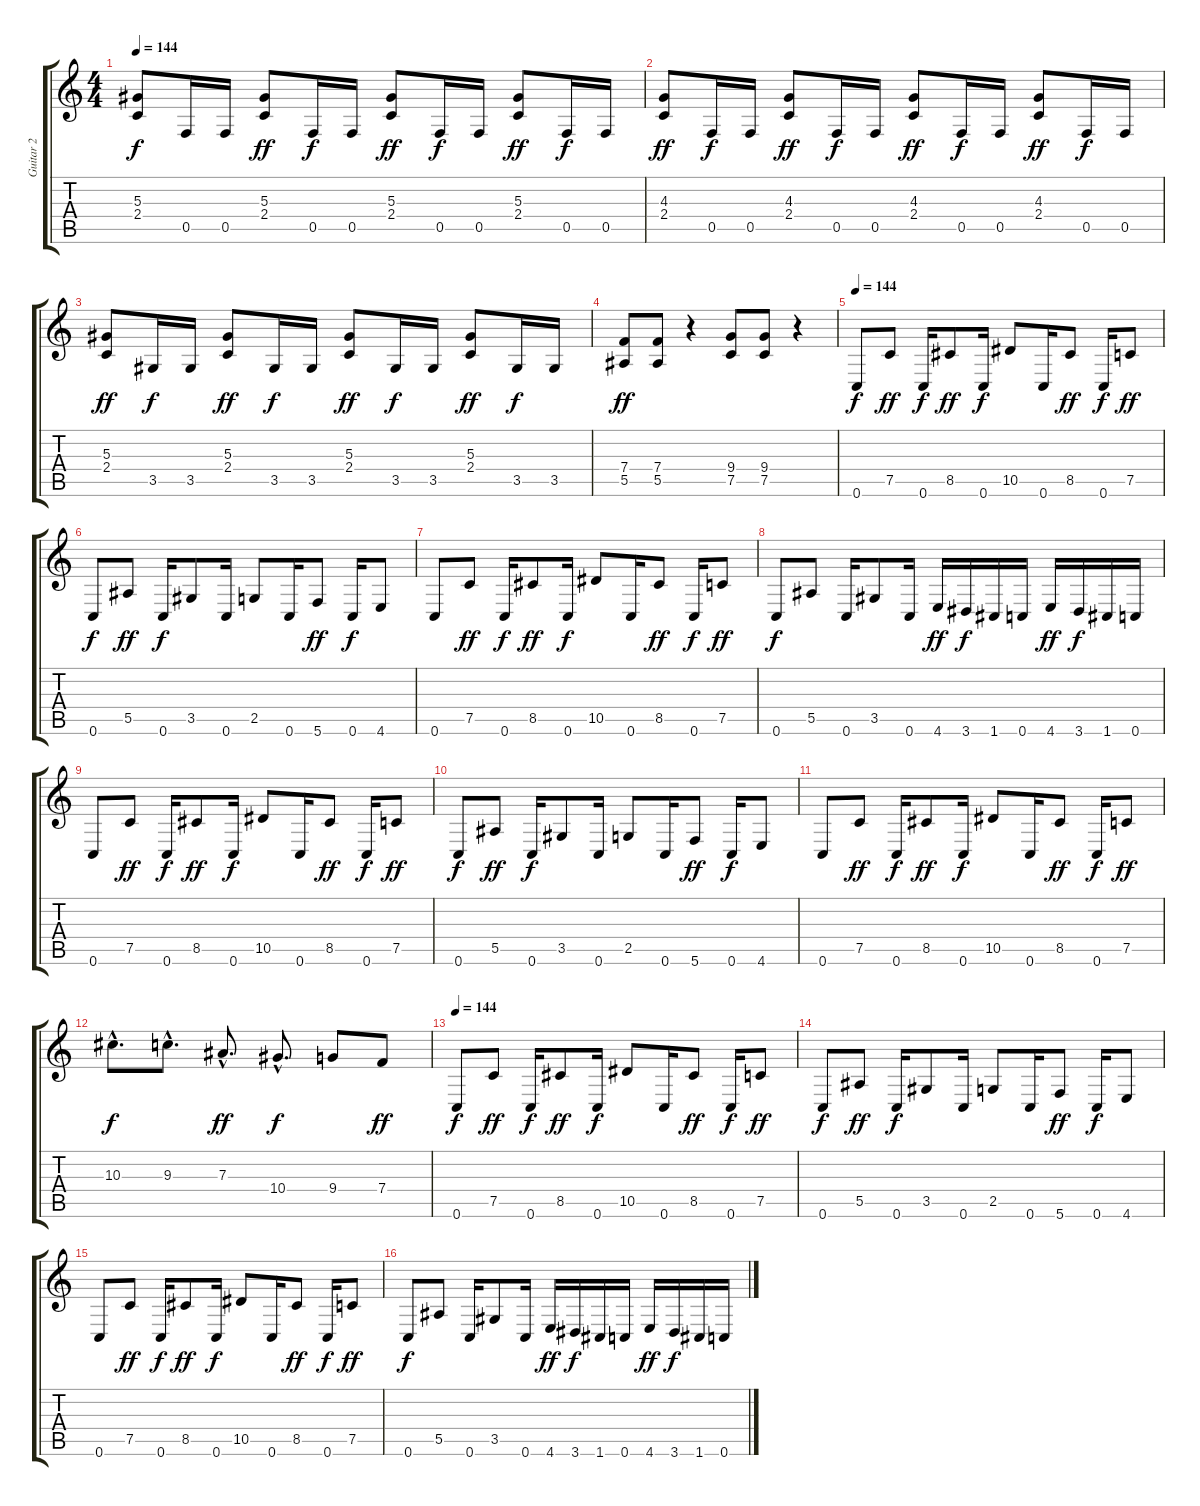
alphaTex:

\track ("Guitar 2" "Guitar 2") {instrument overdrivenguitar}
\staff {score tabs}
\tuning (C4 G3 Eb3 Bb2 F2 C2) {hide}
\ts (4 4)
\tempo 144
\clef g2
\ks c
(5.3{t} 2.4{t}).8{dy f} 0.5.16 0.5.16 (5.3 2.4).8{dy ff} 0.5.16{dy f} 0.5.16 (5.3 2.4).8{dy ff} 0.5.16{dy f} 0.5.16 (5.3 2.4).8{dy ff} 0.5.16{dy f} 0.5.16 |
(4.3 2.4).8{dy ff} 0.5.16{dy f} 0.5.16 (4.3 2.4).8{dy ff} 0.5.16{dy f} 0.5.16 (4.3 2.4).8{dy ff} 0.5.16{dy f} 0.5.16 (4.3 2.4).8{dy ff} 0.5.16{dy f} 0.5.16 |
(5.3 2.4).8{dy ff} 3.5.16{dy f} 3.5.16 (5.3 2.4).8{dy ff} 3.5.16{dy f} 3.5.16 (5.3 2.4).8{dy ff} 3.5.16{dy f} 3.5.16 (5.3 2.4).8{dy ff} 3.5.16{dy f} 3.5.16 |
(7.4 5.5).8{dy ff} (7.4 5.5).8 r.4 (9.4 7.5).8 (9.4 7.5).8 r.4 |
\tempo 144
0.6.8{dy f} 7.5.8{dy ff} 0.6.16{dy f} 8.5.8{dy ff} 0.6.16{dy f} 10.5.8 0.6.16 8.5.8{dy ff} 0.6.16{dy f} 7.5.8{dy ff} |
0.6.8{dy f} 5.5.8{dy ff} 0.6.16{dy f} 3.5.8 0.6.16 2.5.8 0.6.16 5.6.8{dy ff} 0.6.16{dy f} 4.6.8 |
0.6.8 7.5.8{dy ff} 0.6.16{dy f} 8.5.8{dy ff} 0.6.16{dy f} 10.5.8 0.6.16 8.5.8{dy ff} 0.6.16{dy f} 7.5.8{dy ff} |
0.6.8{dy f} 5.5.8 0.6.16 3.5.8 0.6.16 4.6.16{dy ff} 3.6.16{dy f} 1.6.16 0.6.16 4.6.16{dy ff} 3.6.16{dy f} 1.6.16 0.6.16 |
0.6.8 7.5.8{dy ff} 0.6.16{dy f} 8.5.8{dy ff} 0.6.16{dy f} 10.5.8 0.6.16 8.5.8{dy ff} 0.6.16{dy f} 7.5.8{dy ff} |
0.6.8{dy f} 5.5.8{dy ff} 0.6.16{dy f} 3.5.8 0.6.16 2.5.8 0.6.16 5.6.8{dy ff} 0.6.16{dy f} 4.6.8 |
0.6.8 7.5.8{dy ff} 0.6.16{dy f} 8.5.8{dy ff} 0.6.16{dy f} 10.5.8 0.6.16 8.5.8{dy ff} 0.6.16{dy f} 7.5.8{dy ff} |
10.3{hac}.8{d dy f} 9.3{hac}.8{d} 7.3{hac}.8{d dy ff} 10.4{hac}.8{d dy f} 9.4.8 7.4.8{dy ff} |
\tempo 144
0.6.8{dy f} 7.5.8{dy ff} 0.6.16{dy f} 8.5.8{dy ff} 0.6.16{dy f} 10.5.8 0.6.16 8.5.8{dy ff} 0.6.16{dy f} 7.5.8{dy ff} |
0.6.8{dy f} 5.5.8{dy ff} 0.6.16{dy f} 3.5.8 0.6.16 2.5.8 0.6.16 5.6.8{dy ff} 0.6.16{dy f} 4.6.8 |
0.6.8 7.5.8{dy ff} 0.6.16{dy f} 8.5.8{dy ff} 0.6.16{dy f} 10.5.8 0.6.16 8.5.8{dy ff} 0.6.16{dy f} 7.5.8{dy ff} |
0.6.8{dy f} 5.5.8 0.6.16 3.5.8 0.6.16 4.6.16{dy ff} 3.6.16{dy f} 1.6.16 0.6.16 4.6.16{dy ff} 3.6.16{dy f} 1.6.16 0.6.16
